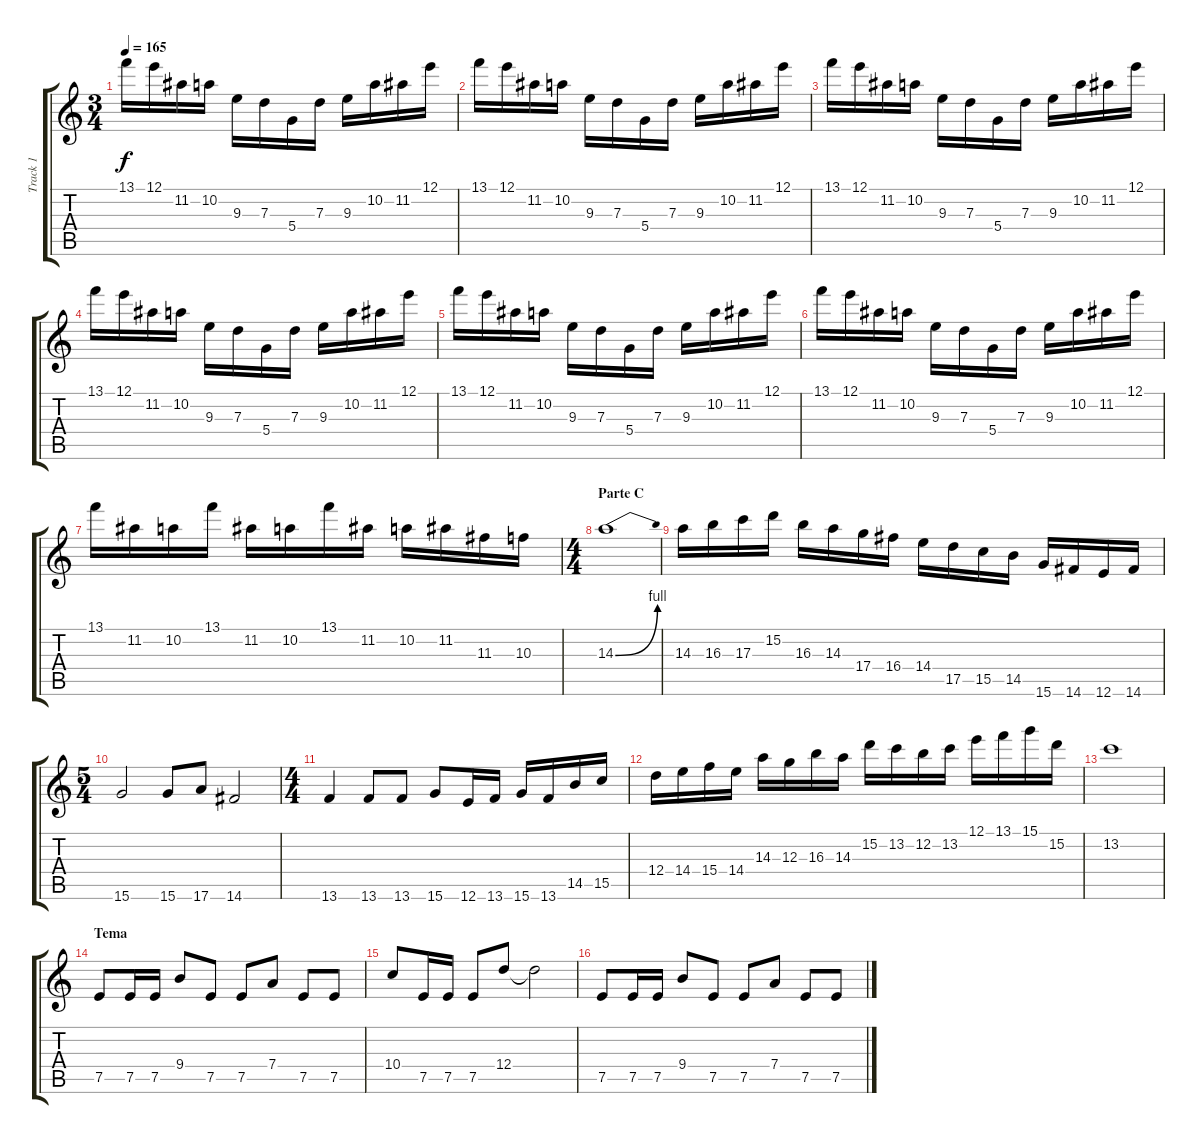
\track ("Track 1" "Track 1") {instrument distortionguitar}
\staff {score tabs}
\tuning (E4 B3 G3 D3 A2 E2) {hide}
\ts (3 4)
\tempo 165
\clef g2
\ks c
13.1.16{dy f} 12.1.16 11.2.16 10.2.16 9.3.16 7.3.16 5.4.16 7.3.16 9.3.16 10.2.16 11.2.16 12.1.16 |
13.1.16 12.1.16 11.2.16 10.2.16 9.3.16 7.3.16 5.4.16 7.3.16 9.3.16 10.2.16 11.2.16 12.1.16 |
13.1.16 12.1.16 11.2.16 10.2.16 9.3.16 7.3.16 5.4.16 7.3.16 9.3.16 10.2.16 11.2.16 12.1.16 |
13.1.16 12.1.16 11.2.16 10.2.16 9.3.16 7.3.16 5.4.16 7.3.16 9.3.16 10.2.16 11.2.16 12.1.16 |
13.1.16 12.1.16 11.2.16 10.2.16 9.3.16 7.3.16 5.4.16 7.3.16 9.3.16 10.2.16 11.2.16 12.1.16 |
13.1.16 12.1.16 11.2.16 10.2.16 9.3.16 7.3.16 5.4.16 7.3.16 9.3.16 10.2.16 11.2.16 12.1.16 |
13.1.16 11.2.16 10.2.16 13.1.16 11.2.16 10.2.16 13.1.16 11.2.16 10.2.16 11.2.16 11.3.16 10.3.16 |
\ts (4 4)
\section ("" "Parte C")
14.3{be (bend 0 0 60 4)}.1 |
14.3.16 16.3.16 17.3.16 15.2.16 16.3.16 14.3.16 17.4.16 16.4.16 14.4.16 17.5.16 15.5.16 14.5.16 15.6.16 14.6.16 12.6.16 14.6.16 |
\ts (5 4)
15.6.2 15.6.8 17.6.8 14.6.2 |
\ts (4 4)
13.6.4 13.6.8 13.6.8 15.6.8 12.6.16 13.6.16 15.6.16 13.6.16 14.5.16 15.5.16 |
12.4.16 14.4.16 15.4.16 14.4.16 14.3.16 12.3.16 16.3.16 14.3.16 15.2.16 13.2.16 12.2.16 13.2.16 12.1.16 13.1.16 15.1.16 15.2.16 |
13.2.1 |
\section ("" "Tema")
7.5.8 7.5.16 7.5.16 9.4.8 7.5.8 7.5.8 7.4.8 7.5.8 7.5.8 |
10.4.8 7.5.16 7.5.16 7.5.8 12.4.8 12.4{t}.2 |
7.5.8 7.5.16 7.5.16 9.4.8 7.5.8 7.5.8 7.4.8 7.5.8 7.5.8
